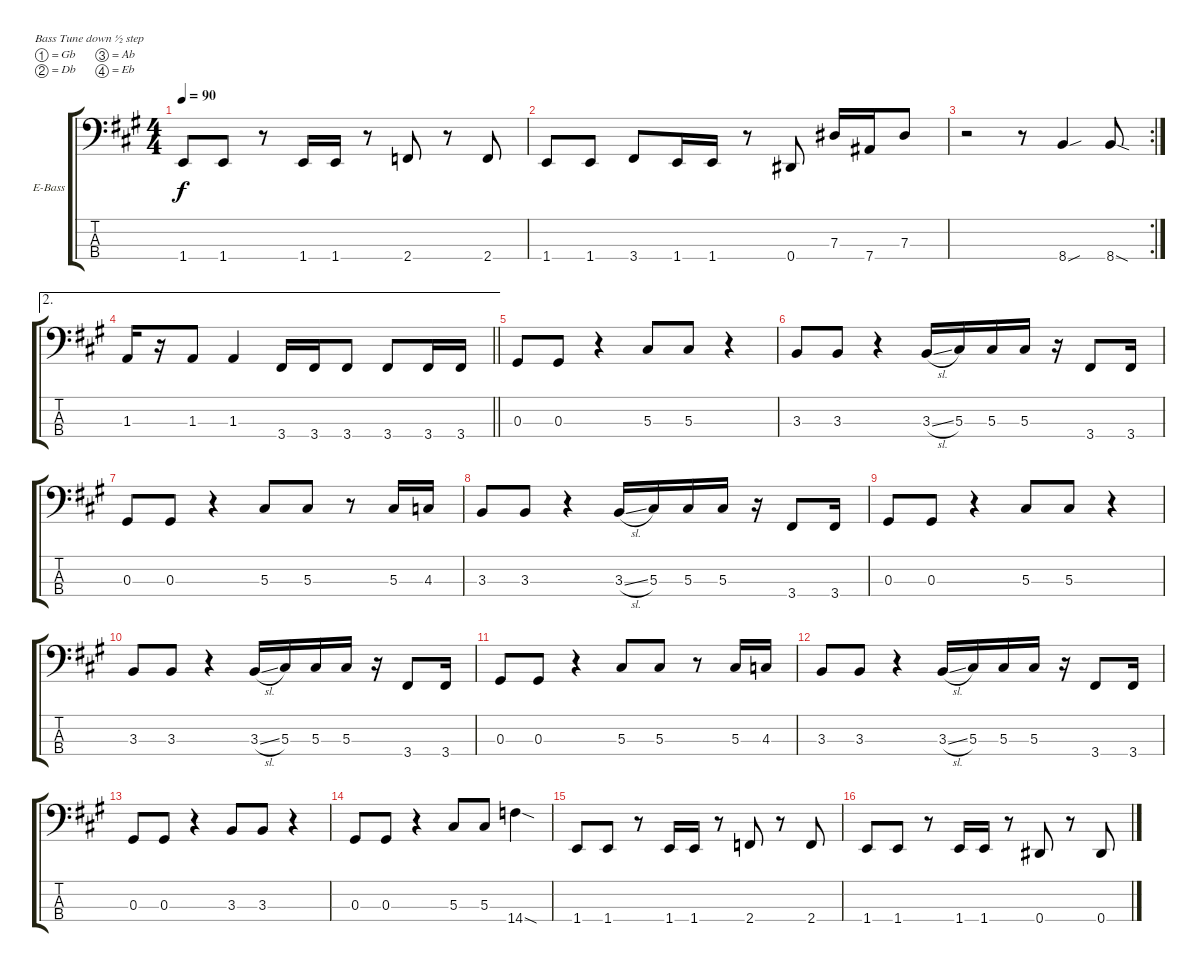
\bracketExtendMode groupsimilarinstruments
\firstSystemTrackNameOrientation horizontal
\otherSystemsTrackNameOrientation horizontal
\track ("Untitled" "E-Bass") {instrument electricbasspick}
\staff {score tabs}
\tuning (Gb2 Db2 Ab1 Eb1)
\ts (4 4)
\tempo 90
\clef f4
\ks a
1.4.8{dy f} 1.4.8 r.8 1.4.16 1.4.16 r.8 2.4.8 r.8 2.4.8 |
1.4.8 1.4.8 3.4.8 1.4.16 1.4.16 r.8 0.4.8 7.3.16 7.4.16 7.3.8 |
\rc 2
r.2 r.8 8.4{sou}.4 8.4{sod}.8 |
\ae 2
\barLineRight lightlight
1.3.16 r.16 1.3.8 1.3.4 3.4.16 3.4.16 3.4.8 3.4.8 3.4.16 3.4.16 |
\section ("" " ")
0.3.8 0.3.8 r.4 5.3.8 5.3.8 r.4 |
3.3.8 3.3.8 r.4 3.3{sl}.16 5.3.16 5.3.16 5.3.16 r.16 3.4.8 3.4.16 |
0.3.8 0.3.8 r.4 5.3.8 5.3.8 r.8 5.3.16 4.3.16 |
3.3.8 3.3.8 r.4 3.3{sl}.16 5.3.16 5.3.16 5.3.16 r.16 3.4.8 3.4.16 |
0.3.8 0.3.8 r.4 5.3.8 5.3.8 r.4 |
3.3.8 3.3.8 r.4 3.3{sl}.16 5.3.16 5.3.16 5.3.16 r.16 3.4.8 3.4.16 |
0.3.8 0.3.8 r.4 5.3.8 5.3.8 r.8 5.3.16 4.3.16 |
3.3.8 3.3.8 r.4 3.3{sl}.16 5.3.16 5.3.16 5.3.16 r.16 3.4.8 3.4.16 |
0.3.8 0.3.8 r.4 3.3.8 3.3.8 r.4 |
0.3.8 0.3.8 r.4 5.3.8 5.3.8 14.4{sod}.4 |
1.4.8 1.4.8 r.8 1.4.16 1.4.16 r.8 2.4.8 r.8 2.4.8 |
1.4.8 1.4.8 r.8 1.4.16 1.4.16 r.8 0.4.8 r.8 0.4.8
